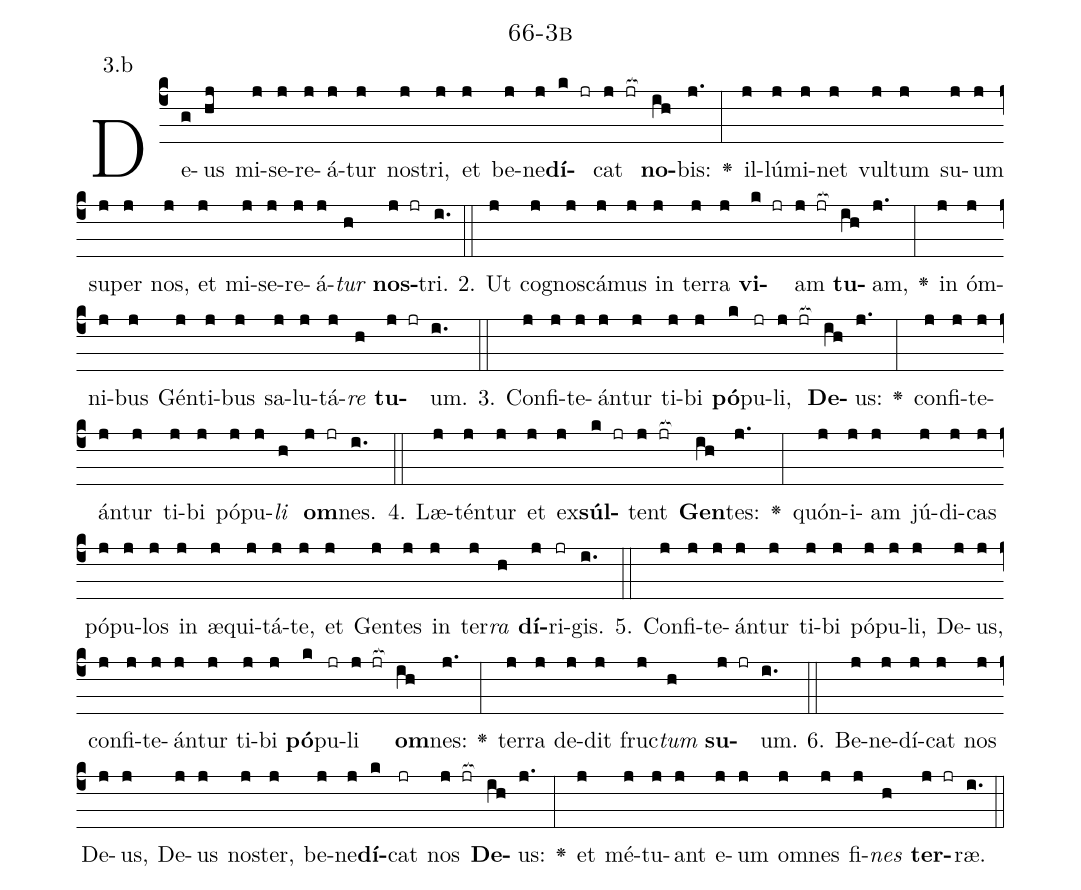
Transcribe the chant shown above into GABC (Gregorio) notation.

name: 66-3b;
annotation: 3.b;
%%
(c4)De(g)us(hj) mi(j)se(j)re(j)á(j)tur(j) nos(j)tri,(j) et(j) be(j)ne(j)<b>dí</b>(k jr)cat(j jr[ocb:1{]) <b>no</b>(ih[ocb:0}])bis:(j.) <v>\greheightstar</v>(:) il(j)lú(j)mi(j)net(j) vul(j)tum(j) su(j)um(j) su(j)per(j) nos,(j) et(j) mi(j)se(j)re(j)á(j)<i>tur</i>(h) <b>nos</b>(j jr)tri.(i.) (::)
2. Ut(j) co(j)gnos(j)cá(j)mus(j) in(j) ter(j)ra(j) <b>vi</b>(k jr)am(j jr[ocb:1{]) <b>tu</b>(ih[ocb:0}])am,(j.) <v>\greheightstar</v>(:) in(j) óm(j)ni(j)bus(j) Gén(j)ti(j)bus(j) sa(j)lu(j)tá(j)<i>re</i>(h) <b>tu</b>(j jr)um.(i.) (::)
3. Con(j)fi(j)te(j)án(j)tur(j) ti(j)bi(j) <b>pó</b>(k)pu(jr)li,(j jr[ocb:1{]) <b>De</b>(ih[ocb:0}])us:(j.) <v>\greheightstar</v>(:) con(j)fi(j)te(j)án(j)tur(j) ti(j)bi(j) pó(j)pu(j)<i>li</i>(h) <b>om</b>(j jr)nes.(i.) (::)
4. Læ(j)tén(j)tur(j) et(j) ex(j)<b>súl</b>(k jr)tent(j jr[ocb:1{]) <b>Gen</b>(ih[ocb:0}])tes:(j.) <v>\greheightstar</v>(:) quón(j)i(j)am(j) jú(j)di(j)cas(j) pó(j)pu(j)los(j) in(j) æ(j)qui(j)tá(j)te,(j) et(j) Gen(j)tes(j) in(j) ter(j)<i>ra</i>(h) <b>dí</b>(j)ri(jr)gis.(i.) (::)
5. Con(j)fi(j)te(j)án(j)tur(j) ti(j)bi(j) pó(j)pu(j)li,(j) De(j)us,(j) con(j)fi(j)te(j)án(j)tur(j) ti(j)bi(j) <b>pó</b>(k)pu(jr)li(j jr[ocb:1{]) <b>om</b>(ih[ocb:0}])nes:(j.) <v>\greheightstar</v>(:) ter(j)ra(j) de(j)dit(j) fruc(j)<i>tum</i>(h) <b>su</b>(j jr)um.(i.) (::)
6. Be(j)ne(j)dí(j)cat(j) nos(j) De(j)us,(j) De(j)us(j) nos(j)ter,(j) be(j)ne(j)<b>dí</b>(k)cat(jr) nos(j jr[ocb:1{]) <b>De</b>(ih[ocb:0}])us:(j.) <v>\greheightstar</v>(:) et(j) mé(j)tu(j)ant(j) e(j)um(j) om(j)nes(j) fi(j)<i>nes</i>(h) <b>ter</b>(j jr)ræ.(i.) (::)
